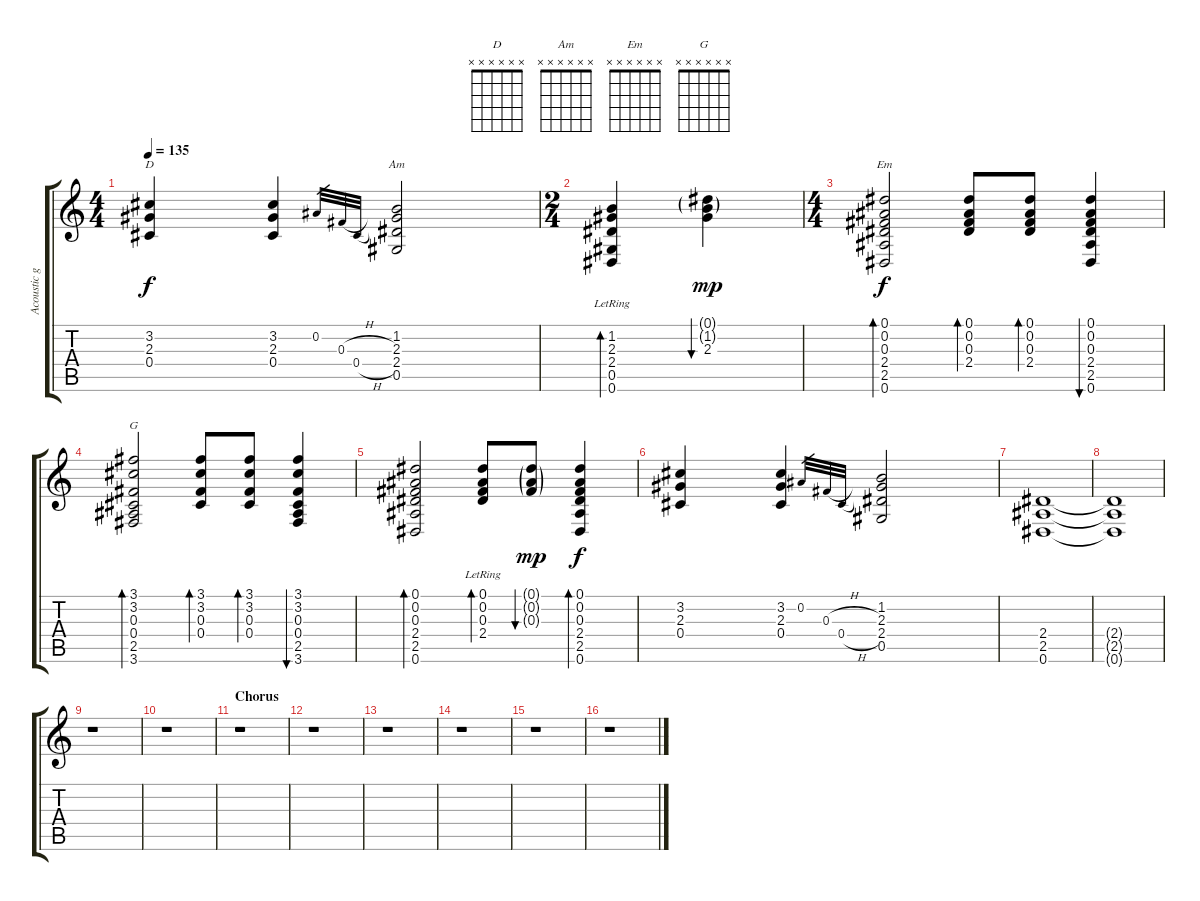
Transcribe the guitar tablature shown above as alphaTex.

\track ("Acoustic guitar" "Acoustic g") {instrument acousticguitarsteel}
\staff {score tabs}
\tuning (Eb4 Bb3 Gb3 Db3 Ab2 Eb2) {hide}
\chord ("D" x x x x x x)
\chord ("Am" x x x x x x)
\chord ("Em" x x x x x x)
\chord ("G" x x x x x x)
\ts (4 4)
\tempo 135
\clef g2
\ks c
(3.2 2.3 0.4).4{ch "D" dy f} (3.2 2.3 0.4).4 0.2.32{gr} 0.3{h}.32{gr} 0.4{h}.32{gr} (1.2 2.3 2.4 0.5).2{ch "Am"} |
\ts (2 4)
(1.2{lr} 2.3{lr} 2.4{lr} 0.5{lr} 0.6{lr}).4{bd 120} (0.1{g} 1.2{g} 2.3).4{bu 120 dy mp} |
\ts (4 4)
(0.1 0.2 0.3 2.4 2.5 0.6).2{bd 120 ch "Em" dy f} (0.1 0.2 0.3 2.4).8{bd 60} (0.1 0.2 0.3 2.4).8{bd 60} (0.1 0.2 0.3 2.4 2.5 0.6).4{bu 60} |
(3.1 3.2 0.3 0.4 2.5 3.6).2{bd 60 ch "G"} (3.1 3.2 0.3 0.4).8{bd 60} (3.1 3.2 0.3 0.4).8{bd 60} (3.1 3.2 0.3 0.4 2.5 3.6).4{bu 60} |
(0.1 0.2 0.3 2.4 2.5 0.6).2{bd 120} (0.1 0.2 0.3 2.4{lr}).8{bd 60} (0.1{g} 0.2{g} 0.3{g}).8{bu 120 dy mp} (0.1 0.2 0.3 2.4 2.5 0.6).4{bd 120 dy f} |
(3.2 2.3 0.4).4 (3.2 2.3 0.4).4 0.2.32{gr} 0.3{h}.32{gr} 0.4{h}.32{gr} (1.2 2.3 2.4 0.5).2 |
(2.4 2.5 0.6).1 |
(2.4{t} 2.5{t} 0.6{t}).1 |
r.1 |
r.1 |
\section ("" "Chorus")
r.1 |
r.1 |
r.1 |
r.1 |
r.1 |
r.1
